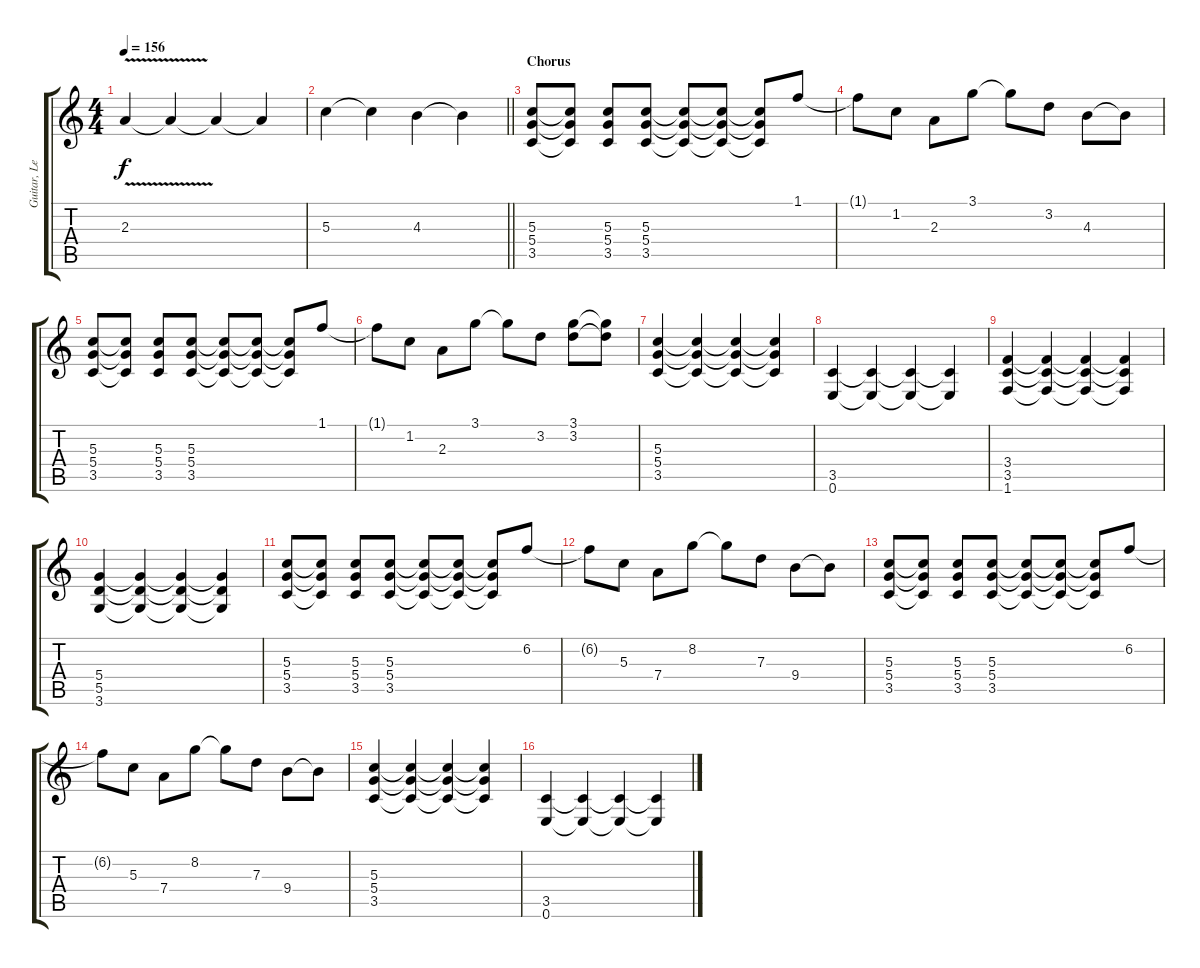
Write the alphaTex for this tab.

\track ("Guitar, Lead" "Guitar, Le") {instrument overdrivenguitar}
\staff {score tabs}
\tuning (E4 B3 G3 D3 A2 E2) {hide}
\ts (4 4)
\tempo 156
\clef g2
\ks c
2.3{v t}.4{dy f} 2.3{t}.4 2.3{t}.4 2.3{t}.4 |
\barLineRight lightlight
5.3.4 5.3{t}.4 4.3.4 4.3{t}.4 |
\section ("" "Chorus")
(5.3 5.4 3.5).8 (5.3{t} 5.4{t} 3.5{t}).8 (5.3 5.4 3.5).8 (5.3 5.4 3.5).8 (5.3{t} 5.4{t} 3.5{t}).8 (5.3{t} 5.4{t} 3.5{t}).8 (5.3{t} 5.4{t} 3.5{t}).8 1.1.8 |
1.1{t}.8 1.2.8 2.3.8 3.1.8 3.1{t}.8 3.2.8 4.3.8 4.3{t}.8 |
(5.3 5.4 3.5).8 (5.3{t} 5.4{t} 3.5{t}).8 (5.3 5.4 3.5).8 (5.3 5.4 3.5).8 (5.3{t} 5.4{t} 3.5{t}).8 (5.3{t} 5.4{t} 3.5{t}).8 (5.3{t} 5.4{t} 3.5{t}).8 1.1.8 |
1.1{t}.8 1.2.8 2.3.8 3.1.8 3.1{t}.8 3.2.8 (3.1 3.2).8 (3.1{t} 3.2{t}).8 |
(5.3 5.4 3.5).4 (5.3{t} 5.4{t} 3.5{t}).4 (5.3{t} 5.4{t} 3.5{t}).4 (5.3{t} 5.4{t} 3.5{t}).4 |
(3.5 0.6).4 (3.5{t} 0.6{t}).4 (3.5{t} 0.6{t}).4 (3.5{t} 0.6{t}).4 |
(3.4 3.5 1.6).4 (3.4{t} 3.5{t} 1.6{t}).4 (3.4{t} 3.5{t} 1.6{t}).4 (3.4{t} 3.5{t} 1.6{t}).4 |
(5.4 5.5 3.6).4 (5.4{t} 5.5{t} 3.6{t}).4 (5.4{t} 5.5{t} 3.6{t}).4 (5.4{t} 5.5{t} 3.6{t}).4 |
(5.3 5.4 3.5).8 (5.3{t} 5.4{t} 3.5{t}).8 (5.3 5.4 3.5).8 (5.3 5.4 3.5).8 (5.3{t} 5.4{t} 3.5{t}).8 (5.3{t} 5.4{t} 3.5{t}).8 (5.3{t} 5.4{t} 3.5{t}).8 6.2.8 |
6.2{t}.8 5.3.8 7.4.8 8.2.8 8.2{t}.8 7.3.8 9.4.8 9.4{t}.8 |
(5.3 5.4 3.5).8 (5.3{t} 5.4{t} 3.5{t}).8 (5.3 5.4 3.5).8 (5.3 5.4 3.5).8 (5.3{t} 5.4{t} 3.5{t}).8 (5.3{t} 5.4{t} 3.5{t}).8 (5.3{t} 5.4{t} 3.5{t}).8 6.2.8 |
6.2{t}.8 5.3.8 7.4.8 8.2.8 8.2{t}.8 7.3.8 9.4.8 9.4{t}.8 |
(5.3 5.4 3.5).4 (5.3{t} 5.4{t} 3.5{t}).4 (5.3{t} 5.4{t} 3.5{t}).4 (5.3{t} 5.4{t} 3.5{t}).4 |
(3.5 0.6).4 (3.5{t} 0.6{t}).4 (3.5{t} 0.6{t}).4 (3.5{t} 0.6{t}).4
